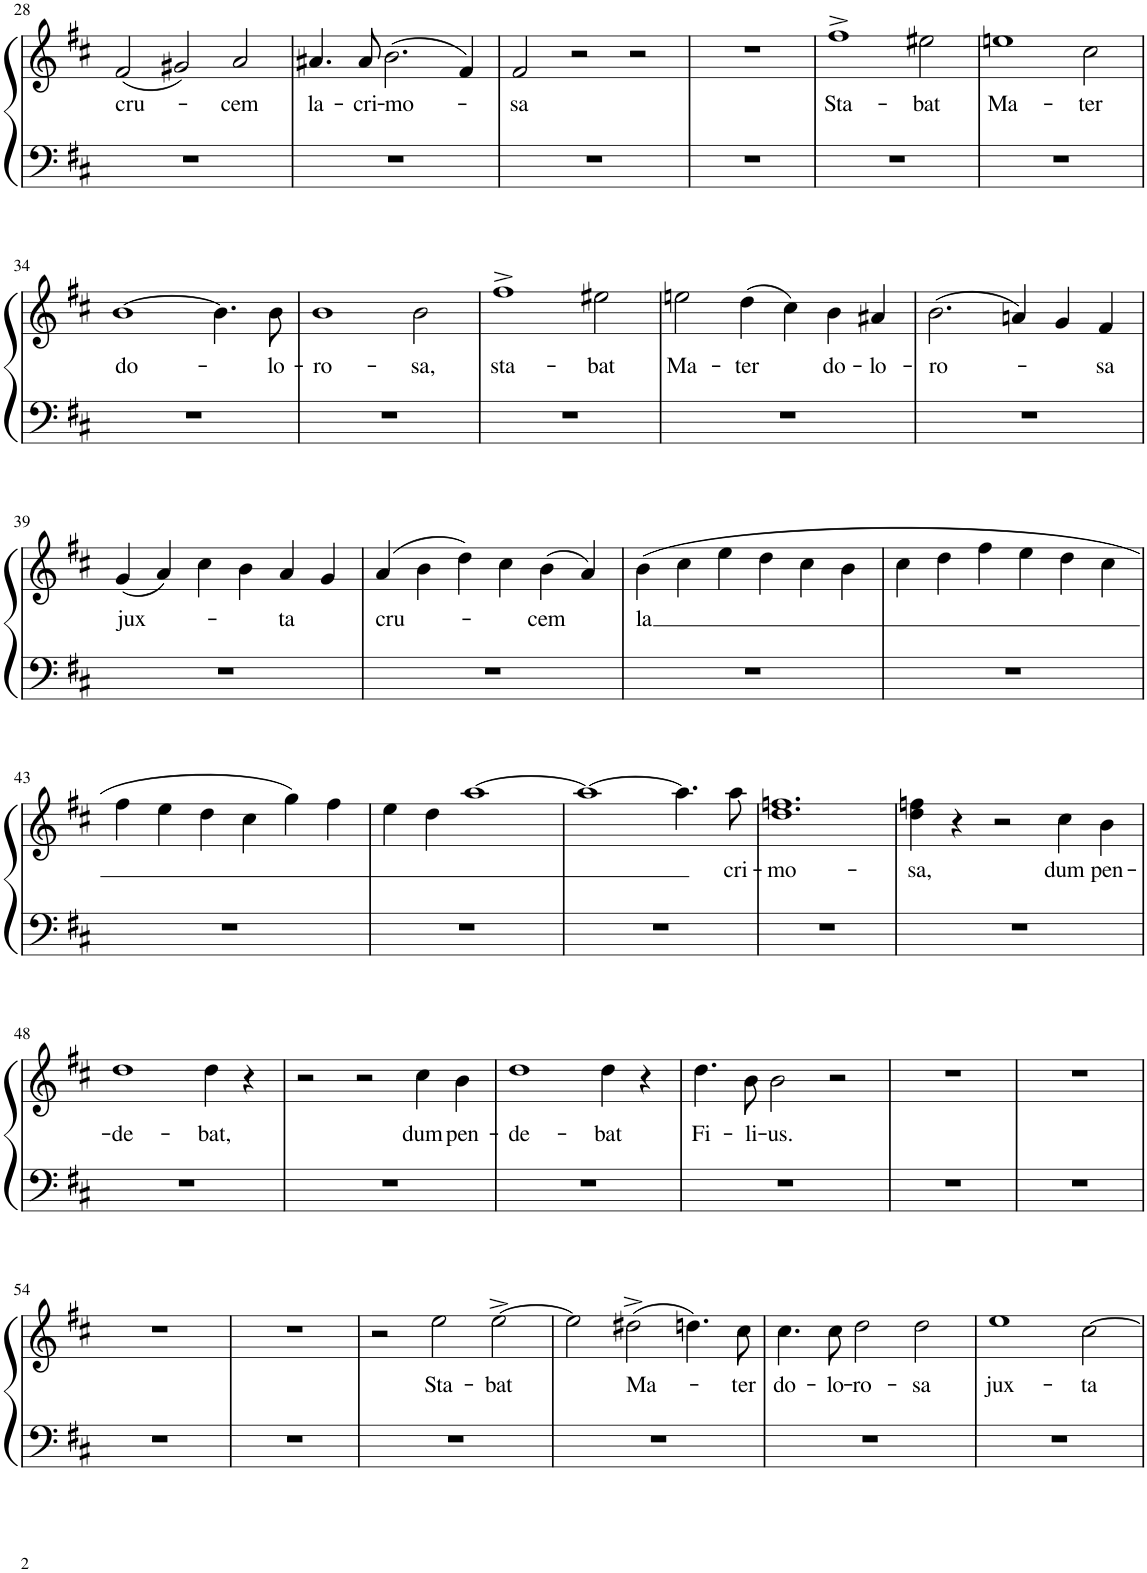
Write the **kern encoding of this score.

**kern	**kern	**text
*part1	*part1	*part1
*staff2	*staff1	*staff1
*I"Piano	*	*
*I'Pno.	*	*
!!LO:PB:g=z
*clefF4	*clefG2	*
*k[f#c#]	*k[f#c#]	*
*M3/2	*M3/2	*
=28	=28	=28
!	!	!LO:LY:b
1.r	(2f#/	cru-
.	2g#X/)	.
!	!	!LO:LY:b
.	2a/	-cem
=29	=29	=29
!	!	!LO:LY:b
1.r	4.a#X/	la-
!	!	!LO:LY:b
.	8a#/	-cri-
!	!	!LO:LY:b
.	(2.b\	-mo-
.	4f#/)	.
=30	=30	=30
!	!	!LO:LY:b
1.r	2f#/	-sa
.	2r	.
.	2r	.
=31	=31	=31
1.r	1.r	.
=32	=32	=32
!	!	!LO:LY:b
1.r	1ff#^	Sta-
!	!	!LO:LY:b
.	2ee#X\	-bat
=33	=33	=33
!	!	!LO:LY:b
1.r	1een	Ma-
!	!	!LO:LY:b
.	2cc#\	-ter
!!LO:LB:g=z
=34	=34	=34
!	!	!LO:LY:b
1.r	[1b	do-
.	4.b\]	.
!	!	!LO:LY:b
.	8b\	-lo-
=35	=35	=35
!	!	!LO:LY:b
1.r	1b	-ro-
!	!	!LO:LY:b
.	2b\	-sa,
=36	=36	=36
!	!	!LO:LY:b
1.r	1ff#^	sta-
!	!	!LO:LY:b
.	2ee#X\	-bat
=37	=37	=37
!	!	!LO:LY:b
1.r	2een\	Ma-
!	!	!LO:LY:b
.	(4dd\	-ter
.	4cc#\)	.
!	!	!LO:LY:b
.	4b\	-do-
!	!	!LO:LY:b
.	4a#X/	-lo-
=38	=38	=38
!	!	!LO:LY:b
1.r	(2.b\	-ro-
.	4an/)	.
.	4g/	.
!	!	!LO:LY:b
.	4f#/	-sa
!!LO:LB:g=z
=39	=39	=39
!	!	!LO:LY:b
1.r	(4g/	jux-
.	4a/)	.
.	4cc#\	.
.	4b\	.
!	!	!LO:LY:b
.	4a/	-ta
.	4g/	.
=40	=40	=40
!	!	!LO:LY:b
1.r	(4a/	cru-
.	4b\	.
.	4dd\)	.
.	4cc#\	.
!	!	!LO:LY:b
.	(4b\	-cem
.	4a/)	.
=41	=41	=41
!	!	!LO:LY:b
1.r	(4b\	-la
.	4cc#\	.
.	4ee\	.
.	4dd\	.
.	4cc#\	.
.	4b\	.
=42	=42	=42
1.r	4cc#\	.
.	4dd\	.
.	4ff#\	.
.	4ee\	.
.	4dd\	.
.	4cc#\	.
!!LO:LB:g=z
=43	=43	=43
1.r	4ff#\	.
.	4ee\	.
.	4dd\	.
.	4cc#\	.
.	4gg\)	.
.	4ff#\	.
=44	=44	=44
1.r	4ee\	.
.	4dd\	.
.	[1aa	.
=45	=45	=45
1.r	1aa_	.
.	4.aa\]	.
!	!	!LO:LY:b
.	8aa\	cri-
=46	=46	=46
!	!	!LO:LY:b
1.r	1.dd 1.ffn	-mo-
=47	=47	=47
!	!	!LO:LY:b
1.r	4dd\ 4ffn\	-sa,
.	4r	.
.	2r	.
!	!	!LO:LY:b
.	4cc#\	dum
!	!	!LO:LY:b
.	4b\	pen-
!!LO:LB:g=z
=48	=48	=48
!	!	!LO:LY:b
1.r	1dd	-de-
!	!	!LO:LY:b
.	4dd\	-bat,
.	4r	.
=49	=49	=49
1.r	2r	.
.	2r	.
!	!	!LO:LY:b
.	4cc#\	dum
!	!	!LO:LY:b
.	4b\	pen-
=50	=50	=50
!	!	!LO:LY:b
1.r	1dd	-de-
!	!	!LO:LY:b
.	4dd\	-bat
.	4r	.
=51	=51	=51
!	!	!LO:LY:b
1.r	4.dd\	Fi-
!	!	!LO:LY:b
.	8b\	-li-
!	!	!LO:LY:b
.	2b\	-us.
.	2r	.
=52	=52	=52
1.r	1.r	.
=53	=53	=53
1.r	1.r	.
!!LO:LB:g=z
=54	=54	=54
1.r	1.r	.
=55	=55	=55
1.r	1.r	.
=56	=56	=56
1.r	2r	.
!	!	!LO:LY:b
.	2ee\	Sta-
!	!	!LO:LY:b
.	[2ee^\	-bat
=57	=57	=57
1.r	2ee\]	.
!	!	!LO:LY:b
.	(2dd#X^\	Ma-
.	4.ddn\)	.
!	!	!LO:LY:b
.	8cc#\	-ter
=58	=58	=58
!	!	!LO:LY:b
1.r	4.cc#\	do-
!	!	!LO:LY:b
.	8cc#\	-lo-
!	!	!LO:LY:b
.	2dd\	-ro-
!	!	!LO:LY:b
.	2dd\	-sa
=59	=59	=59
!	!	!LO:LY:b
1.r	1ee	jux-
!	!	!LO:LY:b
.	[2cc#\	-ta
=	=	=
*-	*-	*-
